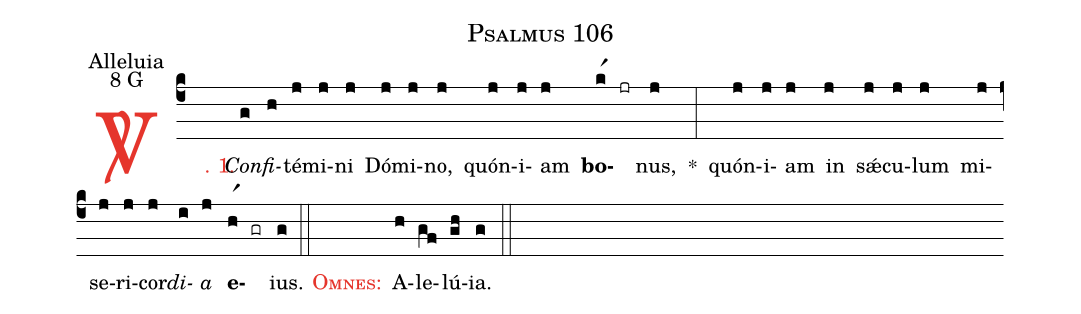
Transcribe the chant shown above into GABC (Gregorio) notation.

name: Psalmus 106;
office-part: Alleluia;
mode: 8;
mode-differentia: G;
%%
(c4)

<c><sp>V/</sp>. 1.</c>() <i>Con</i>(g)<i>fi</i>(h)té(j)mi(j)ni(j) Dó(j)mi(j)no,(j) quón(j)i(j)am(j) <b>bo</b>(kr1)(jr)nus,(j) *(:) quón(j)i(j)am(j) in(j) s<sp>'ae</sp>(j)cu(j)lum(j) mi(j)se(j)ri(j)cor(j)<i>di</i>(i)<i>a</i>(j) <b>e</b>(hr1)(gr)ius.(g)

(::)

<nlba><c><sc>Omnes</sc>:</c>() A</nlba>(h)le(gf)lú(gh)ia.(g)

(::)
